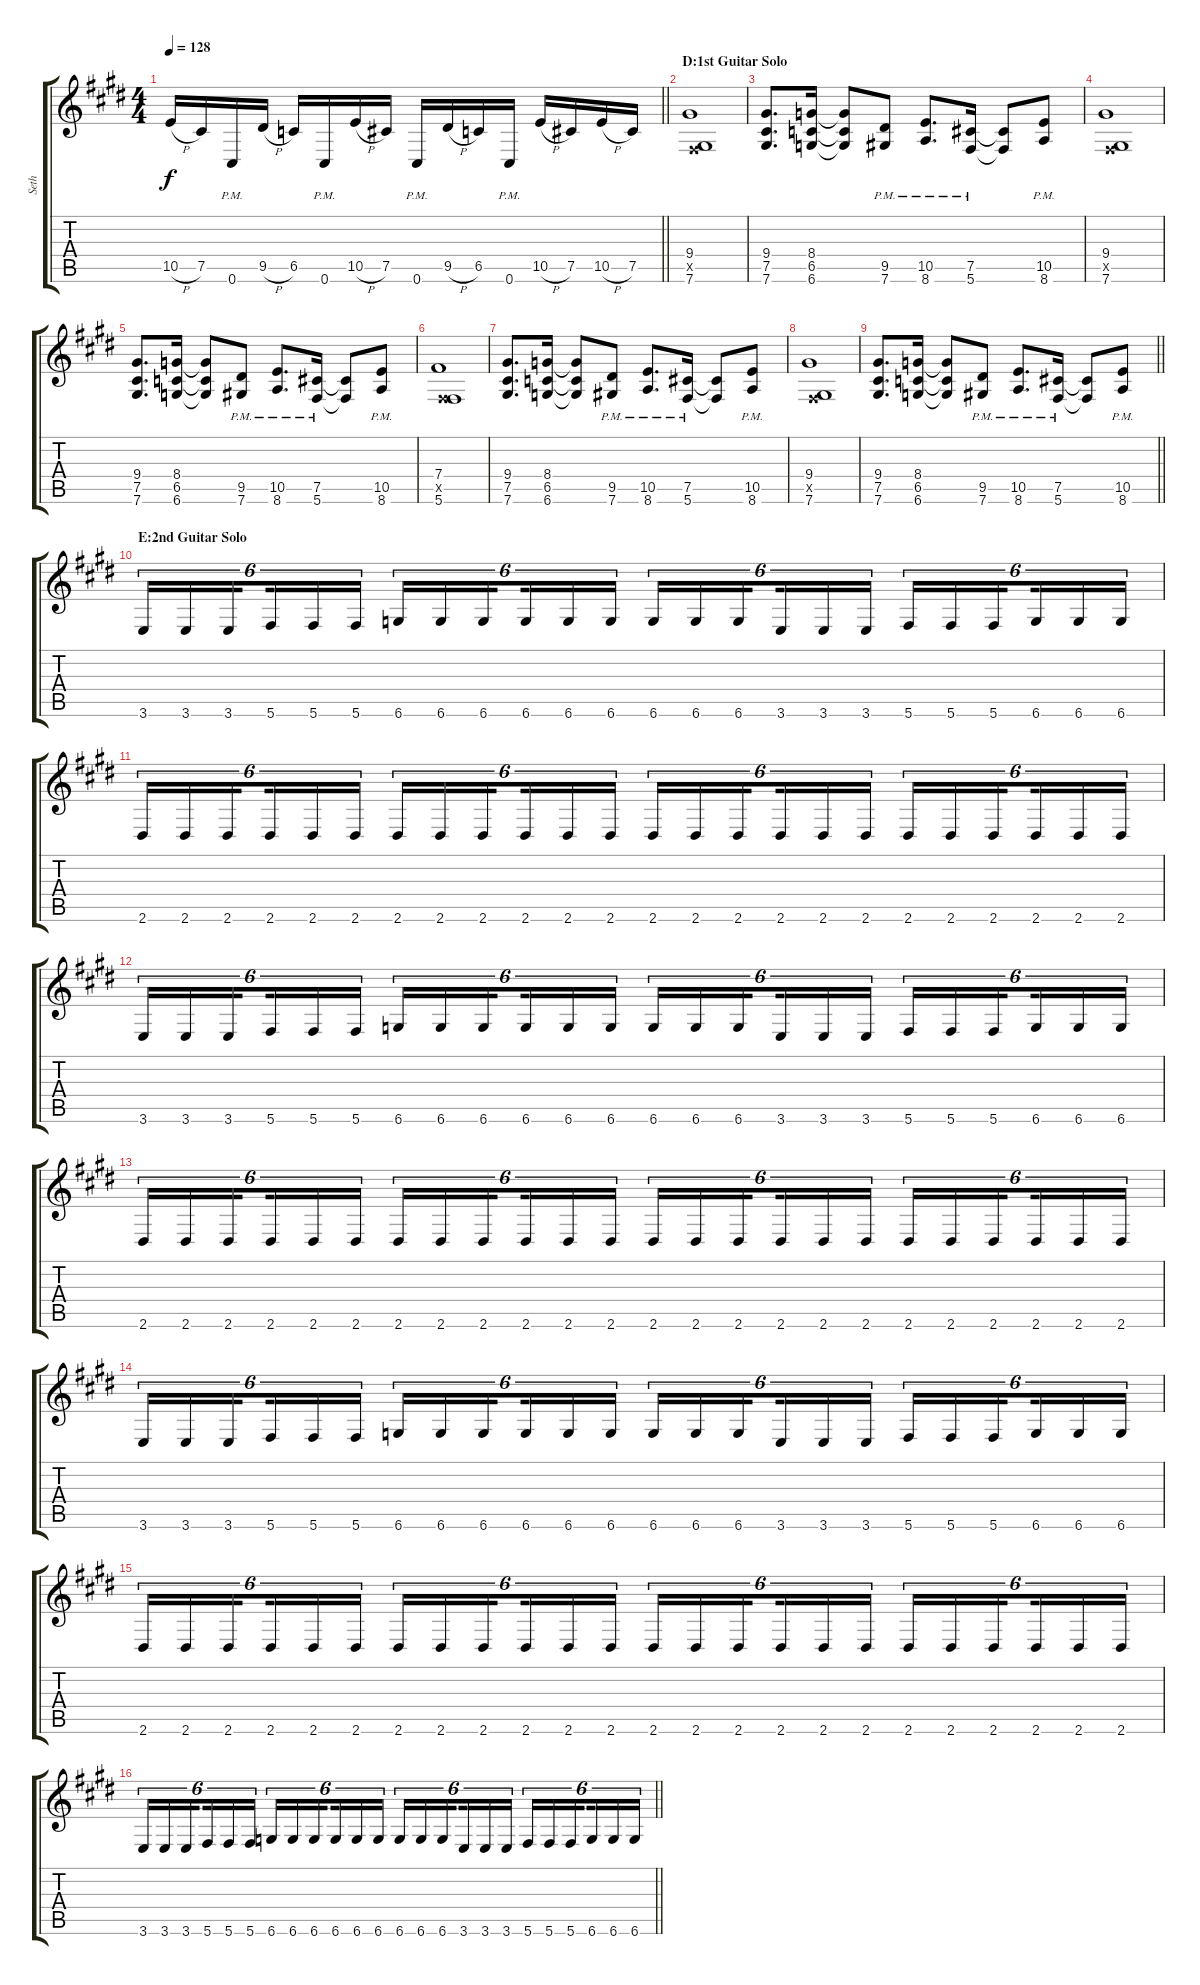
\track ("Seth" "Seth") {instrument distortionguitar}
\staff {score tabs}
\tuning (Db4 Ab3 E3 B2 Gb2 Db2) {hide}
\ts (4 4)
\tempo 128
\clef g2
\barLineRight lightlight
\ks c#minor
10.5{h}.16{dy f} 7.5.16 0.6{pm}.16 9.5{h}.16 6.5.16 0.6{pm}.16 10.5{h}.16 7.5.16 0.6{pm}.16 9.5{h}.16 6.5.16 0.6{pm}.16 10.5{h}.16 7.5.16 10.5{h}.16 7.5.16 |
\section ("" "D:1st Guitar Solo")
(9.4 0.5{x} 7.6).1 |
(9.4 7.5 7.6).8{d} (8.4 6.5 6.6).16 (8.4{t} 6.5{t} 6.6{t}).8 (9.5{pm} 7.6{pm}).8 (10.5{pm} 8.6{pm}).8{d} (7.5{pm} 5.6{pm}).16 (7.5{t} 5.6{t}).8 (10.5{pm} 8.6{pm}).8 |
(9.4 0.5{x} 7.6).1 |
(9.4 7.5 7.6).8{d} (8.4 6.5 6.6).16 (8.4{t} 6.5{t} 6.6{t}).8 (9.5{pm} 7.6{pm}).8 (10.5{pm} 8.6{pm}).8{d} (7.5{pm} 5.6{pm}).16 (7.5{t} 5.6{t}).8 (10.5{pm} 8.6{pm}).8 |
(7.4 0.5{x} 5.6).1 |
(9.4 7.5 7.6).8{d} (8.4 6.5 6.6).16 (8.4{t} 6.5{t} 6.6{t}).8 (9.5{pm} 7.6{pm}).8 (10.5{pm} 8.6{pm}).8{d} (7.5{pm} 5.6{pm}).16 (7.5{t} 5.6{t}).8 (10.5{pm} 8.6{pm}).8 |
(9.4 0.5{x} 7.6).1 |
\barLineRight lightlight
(9.4 7.5 7.6).8{d} (8.4 6.5 6.6).16 (8.4{t} 6.5{t} 6.6{t}).8 (9.5{pm} 7.6{pm}).8 (10.5{pm} 8.6{pm}).8{d} (7.5{pm} 5.6{pm}).16 (7.5{t} 5.6{t}).8 (10.5{pm} 8.6{pm}).8 |
\section ("" "E:2nd Guitar Solo")
3.6.16{tu (6 4)} 3.6.16{tu (6 4)} 3.6.16{tu (6 4) beam splitsecondary} 5.6.16{tu (6 4)} 5.6.16{tu (6 4)} 5.6.16{tu (6 4)} 6.6.16{tu (6 4)} 6.6.16{tu (6 4)} 6.6.16{tu (6 4) beam splitsecondary} 6.6.16{tu (6 4)} 6.6.16{tu (6 4)} 6.6.16{tu (6 4)} 6.6.16{tu (6 4)} 6.6.16{tu (6 4)} 6.6.16{tu (6 4) beam splitsecondary} 3.6.16{tu (6 4)} 3.6.16{tu (6 4)} 3.6.16{tu (6 4)} 5.6.16{tu (6 4)} 5.6.16{tu (6 4)} 5.6.16{tu (6 4) beam splitsecondary} 6.6.16{tu (6 4)} 6.6.16{tu (6 4)} 6.6.16{tu (6 4)} |
2.6.16{tu (6 4)} 2.6.16{tu (6 4)} 2.6.16{tu (6 4) beam splitsecondary} 2.6.16{tu (6 4)} 2.6.16{tu (6 4)} 2.6.16{tu (6 4)} 2.6.16{tu (6 4)} 2.6.16{tu (6 4)} 2.6.16{tu (6 4) beam splitsecondary} 2.6.16{tu (6 4)} 2.6.16{tu (6 4)} 2.6.16{tu (6 4)} 2.6.16{tu (6 4)} 2.6.16{tu (6 4)} 2.6.16{tu (6 4) beam splitsecondary} 2.6.16{tu (6 4)} 2.6.16{tu (6 4)} 2.6.16{tu (6 4)} 2.6.16{tu (6 4)} 2.6.16{tu (6 4)} 2.6.16{tu (6 4) beam splitsecondary} 2.6.16{tu (6 4)} 2.6.16{tu (6 4)} 2.6.16{tu (6 4)} |
3.6.16{tu (6 4)} 3.6.16{tu (6 4)} 3.6.16{tu (6 4) beam splitsecondary} 5.6.16{tu (6 4)} 5.6.16{tu (6 4)} 5.6.16{tu (6 4)} 6.6.16{tu (6 4)} 6.6.16{tu (6 4)} 6.6.16{tu (6 4) beam splitsecondary} 6.6.16{tu (6 4)} 6.6.16{tu (6 4)} 6.6.16{tu (6 4)} 6.6.16{tu (6 4)} 6.6.16{tu (6 4)} 6.6.16{tu (6 4) beam splitsecondary} 3.6.16{tu (6 4)} 3.6.16{tu (6 4)} 3.6.16{tu (6 4)} 5.6.16{tu (6 4)} 5.6.16{tu (6 4)} 5.6.16{tu (6 4) beam splitsecondary} 6.6.16{tu (6 4)} 6.6.16{tu (6 4)} 6.6.16{tu (6 4)} |
2.6.16{tu (6 4)} 2.6.16{tu (6 4)} 2.6.16{tu (6 4) beam splitsecondary} 2.6.16{tu (6 4)} 2.6.16{tu (6 4)} 2.6.16{tu (6 4)} 2.6.16{tu (6 4)} 2.6.16{tu (6 4)} 2.6.16{tu (6 4) beam splitsecondary} 2.6.16{tu (6 4)} 2.6.16{tu (6 4)} 2.6.16{tu (6 4)} 2.6.16{tu (6 4)} 2.6.16{tu (6 4)} 2.6.16{tu (6 4) beam splitsecondary} 2.6.16{tu (6 4)} 2.6.16{tu (6 4)} 2.6.16{tu (6 4)} 2.6.16{tu (6 4)} 2.6.16{tu (6 4)} 2.6.16{tu (6 4) beam splitsecondary} 2.6.16{tu (6 4)} 2.6.16{tu (6 4)} 2.6.16{tu (6 4)} |
3.6.16{tu (6 4)} 3.6.16{tu (6 4)} 3.6.16{tu (6 4) beam splitsecondary} 5.6.16{tu (6 4)} 5.6.16{tu (6 4)} 5.6.16{tu (6 4)} 6.6.16{tu (6 4)} 6.6.16{tu (6 4)} 6.6.16{tu (6 4) beam splitsecondary} 6.6.16{tu (6 4)} 6.6.16{tu (6 4)} 6.6.16{tu (6 4)} 6.6.16{tu (6 4)} 6.6.16{tu (6 4)} 6.6.16{tu (6 4) beam splitsecondary} 3.6.16{tu (6 4)} 3.6.16{tu (6 4)} 3.6.16{tu (6 4)} 5.6.16{tu (6 4)} 5.6.16{tu (6 4)} 5.6.16{tu (6 4) beam splitsecondary} 6.6.16{tu (6 4)} 6.6.16{tu (6 4)} 6.6.16{tu (6 4)} |
2.6.16{tu (6 4)} 2.6.16{tu (6 4)} 2.6.16{tu (6 4) beam splitsecondary} 2.6.16{tu (6 4)} 2.6.16{tu (6 4)} 2.6.16{tu (6 4)} 2.6.16{tu (6 4)} 2.6.16{tu (6 4)} 2.6.16{tu (6 4) beam splitsecondary} 2.6.16{tu (6 4)} 2.6.16{tu (6 4)} 2.6.16{tu (6 4)} 2.6.16{tu (6 4)} 2.6.16{tu (6 4)} 2.6.16{tu (6 4) beam splitsecondary} 2.6.16{tu (6 4)} 2.6.16{tu (6 4)} 2.6.16{tu (6 4)} 2.6.16{tu (6 4)} 2.6.16{tu (6 4)} 2.6.16{tu (6 4) beam splitsecondary} 2.6.16{tu (6 4)} 2.6.16{tu (6 4)} 2.6.16{tu (6 4)} |
\barLineRight lightlight
3.6.16{tu (6 4)} 3.6.16{tu (6 4)} 3.6.16{tu (6 4) beam splitsecondary} 5.6.16{tu (6 4)} 5.6.16{tu (6 4)} 5.6.16{tu (6 4)} 6.6.16{tu (6 4)} 6.6.16{tu (6 4)} 6.6.16{tu (6 4) beam splitsecondary} 6.6.16{tu (6 4)} 6.6.16{tu (6 4)} 6.6.16{tu (6 4)} 6.6.16{tu (6 4)} 6.6.16{tu (6 4)} 6.6.16{tu (6 4) beam splitsecondary} 3.6.16{tu (6 4)} 3.6.16{tu (6 4)} 3.6.16{tu (6 4)} 5.6.16{tu (6 4)} 5.6.16{tu (6 4)} 5.6.16{tu (6 4) beam splitsecondary} 6.6.16{tu (6 4)} 6.6.16{tu (6 4)} 6.6.16{tu (6 4)}
